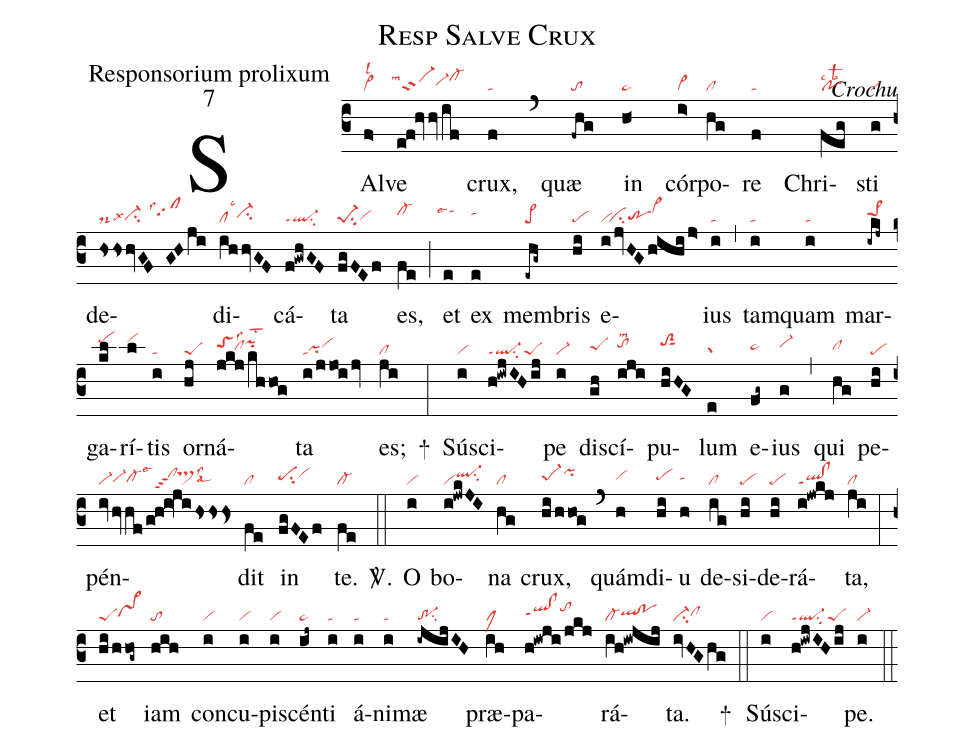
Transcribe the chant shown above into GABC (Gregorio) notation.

name: Resp Salve Crux;
office-part: Responsorium prolixum;
commentary: Crochu;
mode: 7;
nabc-lines: 1;
%%
(c3)
SAl(f>|vi>lsl2)ve(e!f!hvhv/if|``vi-ppt2lsm4vi-hhcl-hj) crux,(f|ta) (`)
quæ(-fhg|to) in(h<|ta>) cór(i>|vi>)po(hg|cl)re(f|ta)
Chri(feg|polsc2lsb2)sti(g|vi) de(hshshvGF GHji|ds-lsx3ci-hg//sfhilss4)di(ih/hvGF|cllsc3ci-hh)cá(f!gwhGF|ql-ppt1su2)ta(fgFEf|pe-1su2vihg) es,(fe|cl-hi) (;)
et(e|``tahjlse1) ex(e|tahi) mem(-ehg~|pe>)bris(hi|pe) e(i/jvHGhihi/j>|vi`citrhgvi>hj)ius(i|ta) (,)
tam(i|ta)quam(i|ta) mar(-ikj~|pe>1hi)ga(kl|pehk)rí(l|vihk)tis(i|ta) or(hj|peS)ná(jkj/kh/hog|toShiclhhlss2pihjlst2)ta(i/jjo!i/jv|tapihgvihi) es;(ji|cl) +(:)
Sú(i|vi)sci(h!iwjIHij|ql-ppt1su2peS)pe(i|vi-) di(gh|peShh)scí(iji|tohilsm2)pu(hiHG|toS2hjsut1)lum(e|grhh) e(fg~|ta>hh)ius(g|vi-hi) (,)
qui(hg|clhh) pe(hi|pe)pén(ivhvhf/g!h!i!ji/hshshs>|vi-vi-hgcl-hglse3clhippt3ts>hilss3lsal6)dit(fe|cl) in(fgFEf|pehhsu2vihi) te.(fe|cl-) <sp>V/</sp>.(::)
O(i|vi) bo(i!jwkJI|viql-hisu2)na(hg|cl) crux,(hi/hhog|pe-1hhpihj) (`)
quám(h|vihh)di(hi|pehh)u(h|tahh) de(ig|cl)si(hi|pe)de(hi|pe)rá(i!jwkj|ql!clppt1)ta,(ji|cl) (:)
et(hi/hhog~|peSvs>hh) iam(hih|to) con(i|vi)cu(i|vi)pi(i|vi)scén(ij~|ta>)ti(i|ta) á(i|ta)ni(i|ta)mæ(-ijijIH|tr-1su2) præ(ih|clM)pa(h!iwji/jkj|qlhh!clhhppt1tohj)rá(ih!iwjij|cl-qlhh!pohh)ta.(ivHGhg|ci-clhh) +(::)
Sú(i|vi)sci(h!iwjIHij|ql-ppt1su2peS)pe.(i|vi-) (::)
